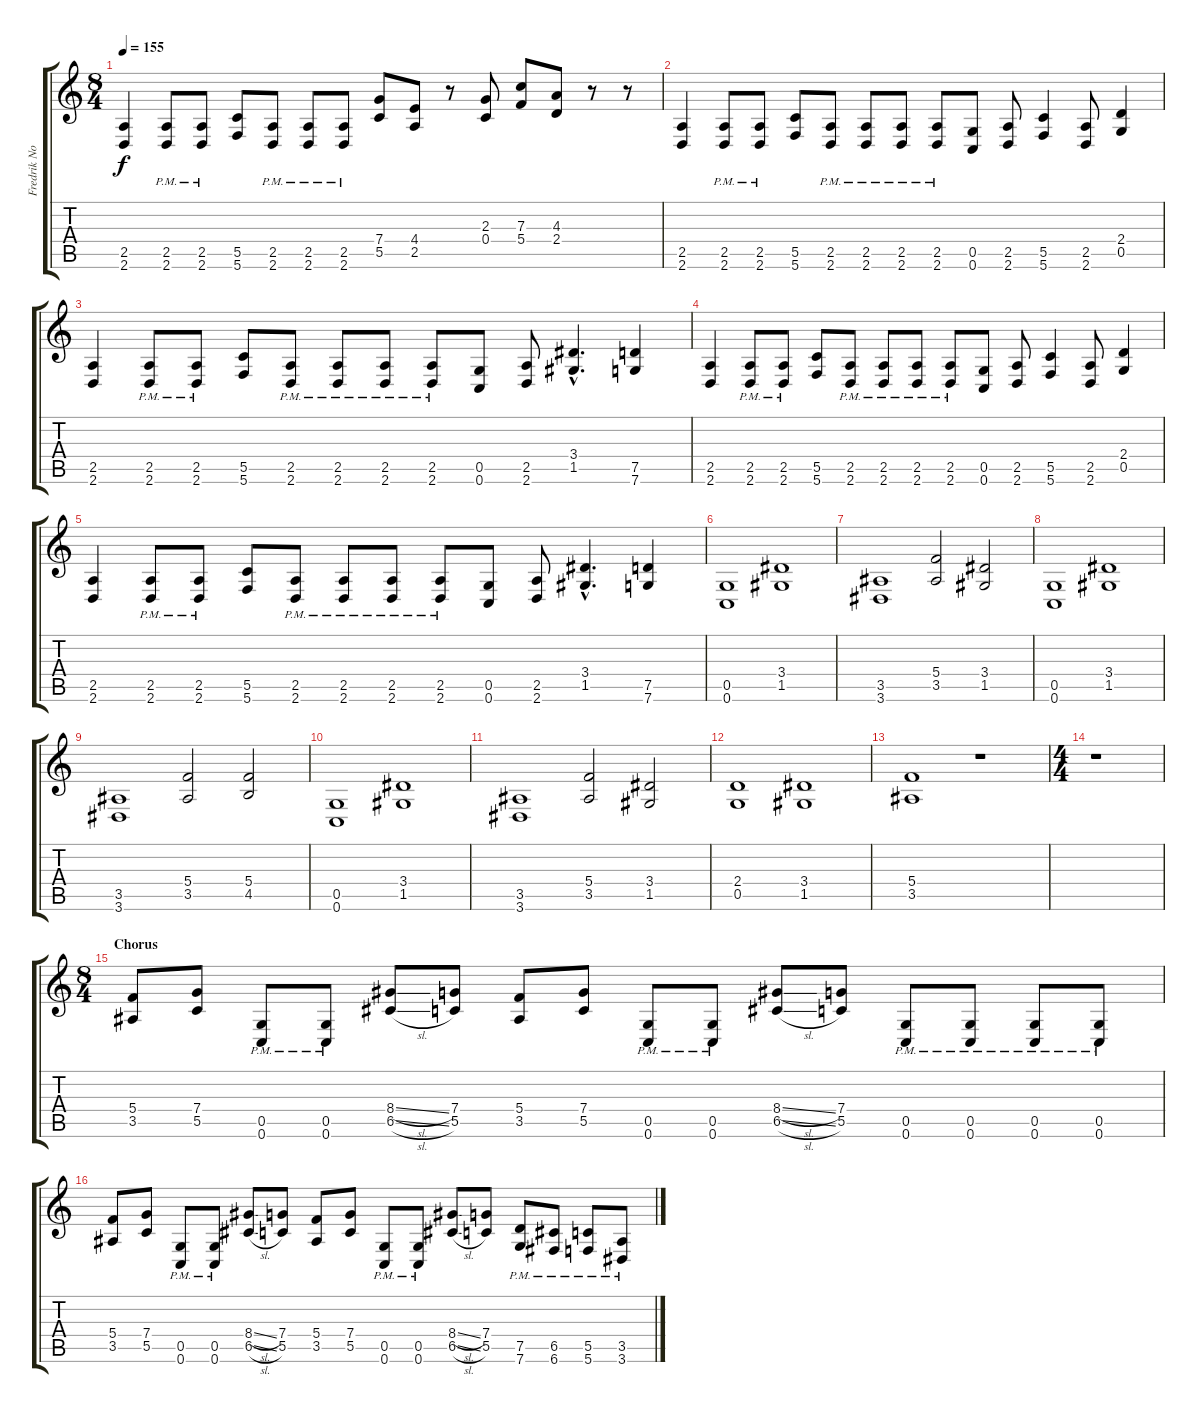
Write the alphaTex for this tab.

\track ("Fredrik Norstrom - Rhytm" "Fredrik No") {instrument distortionguitar}
\staff {score tabs}
\tuning (D4 A3 F3 C3 G2 C2) {hide}
\ts (8 4)
\tempo 155
\clef g2
\ks c
(2.5 2.6).4{dy f} (2.5{pm} 2.6{pm}).8 (2.5{pm} 2.6{pm}).8 (5.5 5.6).8 (2.5{pm} 2.6{pm}).8 (2.5{pm} 2.6{pm}).8 (2.5{pm} 2.6{pm}).8 (7.4 5.5).8 (4.4 2.5).8 r.8 (2.3 0.4).8 (7.3 5.4).8 (4.3 2.4).8 r.8 r.8 |
(2.5 2.6).4 (2.5{pm} 2.6{pm}).8 (2.5{pm} 2.6{pm}).8 (5.5 5.6).8 (2.5{pm} 2.6{pm}).8 (2.5{pm} 2.6{pm}).8 (2.5{pm} 2.6{pm}).8 (2.5{pm} 2.6{pm}).8 (0.5 0.6).8 (2.5 2.6).8 (5.5 5.6).4 (2.5 2.6).8 (2.4 0.5).4 |
(2.5 2.6).4 (2.5{pm} 2.6{pm}).8 (2.5{pm} 2.6{pm}).8 (5.5 5.6).8 (2.5{pm} 2.6{pm}).8 (2.5{pm} 2.6{pm}).8 (2.5{pm} 2.6{pm}).8 (2.5{pm} 2.6{pm}).8 (0.5 0.6).8 (2.5 2.6).8 (3.4{hac} 1.5{hac}).4{d} (7.5 7.6).4 |
(2.5 2.6).4 (2.5{pm} 2.6{pm}).8 (2.5{pm} 2.6{pm}).8 (5.5 5.6).8 (2.5{pm} 2.6{pm}).8 (2.5{pm} 2.6{pm}).8 (2.5{pm} 2.6{pm}).8 (2.5{pm} 2.6{pm}).8 (0.5 0.6).8 (2.5 2.6).8 (5.5 5.6).4 (2.5 2.6).8 (2.4 0.5).4 |
(2.5 2.6).4 (2.5{pm} 2.6{pm}).8 (2.5{pm} 2.6{pm}).8 (5.5 5.6).8 (2.5{pm} 2.6{pm}).8 (2.5{pm} 2.6{pm}).8 (2.5{pm} 2.6{pm}).8 (2.5{pm} 2.6{pm}).8 (0.5 0.6).8 (2.5 2.6).8 (3.4{hac} 1.5{hac}).4{d} (7.5 7.6).4 |
(0.5 0.6).1 (3.4 1.5).1 |
(3.5 3.6).1 (5.4 3.5).2 (3.4 1.5).2 |
(0.5 0.6).1 (3.4 1.5).1 |
(3.5 3.6).1 (5.4 3.5).2 (5.4 4.5).2 |
(0.5 0.6).1 (3.4 1.5).1 |
(3.5 3.6).1 (5.4 3.5).2 (3.4 1.5).2 |
(2.4 0.5).1 (3.4 1.5).1 |
(5.4 3.5).1 r.1 |
\ts (4 4)
r.1 |
\ts (8 4)
\section ("" "Chorus")
(5.4 3.5).8 (7.4 5.5).8 (0.5{pm} 0.6{pm}).8 (0.5{pm} 0.6{pm}).8 (8.4{sl} 6.5{sl}).8 (7.4 5.5).8 (5.4 3.5).8 (7.4 5.5).8 (0.5{pm} 0.6{pm}).8 (0.5{pm} 0.6{pm}).8 (8.4{sl} 6.5{sl}).8 (7.4 5.5).8 (0.5{pm} 0.6{pm}).8 (0.5{pm} 0.6{pm}).8 (0.5{pm} 0.6{pm}).8 (0.5{pm} 0.6{pm}).8 |
(5.4 3.5).8 (7.4 5.5).8 (0.5{pm} 0.6{pm}).8 (0.5{pm} 0.6{pm}).8 (8.4{sl} 6.5{sl}).8 (7.4 5.5).8 (5.4 3.5).8 (7.4 5.5).8 (0.5{pm} 0.6{pm}).8 (0.5{pm} 0.6{pm}).8 (8.4{sl} 6.5{sl}).8 (7.4 5.5).8 (7.5{pm} 7.6{pm}).8 (6.5{pm} 6.6{pm}).8 (5.5{pm} 5.6{pm}).8 (3.5{pm} 3.6{pm}).8
